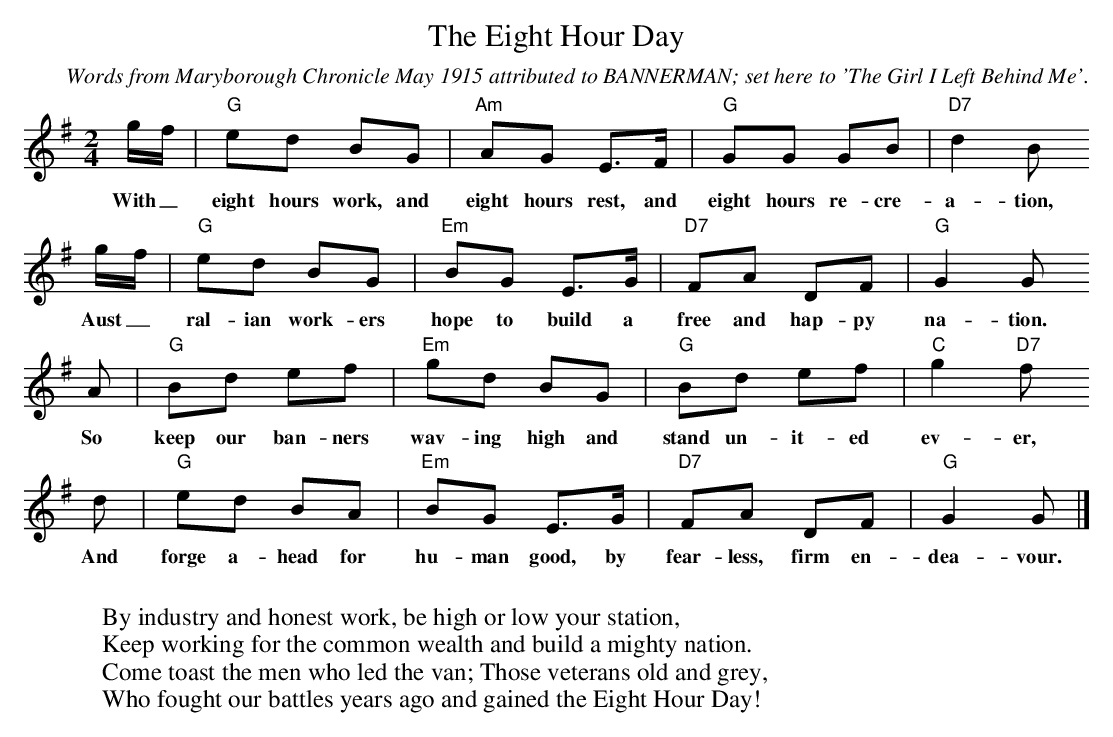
X:1
T:Eight Hour Day, The
C:Words from Maryborough Chronicle May 1915 attributed to BANNERMAN; set here to 'The Girl I Left Behind Me'.
M:2/4
L:1/8
K:Gmaj
g/f/|"G"ed BG|"Am"AG E>F|"G"GG GB|"D7"d2 B
w:With_ eight hours work, and eight hours rest, and eight hours re-cre-a-tion,
g/f/|"G"ed BG|"Em"BG E>G|"D7"FA DF|"G"G2 G
w:Aust_ral-ian work-ers hope to build a free and hap-py na-tion.
A|"G"Bd ef|"Em"gd BG|"G"Bd ef|"C"g2"D7"f
w:So keep our ban-ners wav-ing high and stand un-it-ed ev-er,
d|"G"ed BA|"Em"BG E>G|"D7"FA DF|"G"G2 G|]
w:And forge a-head for hu-man good, by fear-less, firm en-dea-vour.
W:
W:By industry and honest work, be high or low your station,
W:Keep working for the common wealth and build a mighty nation.
W:Come toast the men who led the van; Those veterans old and grey,
W:Who fought our battles years ago and gained the Eight Hour Day!
